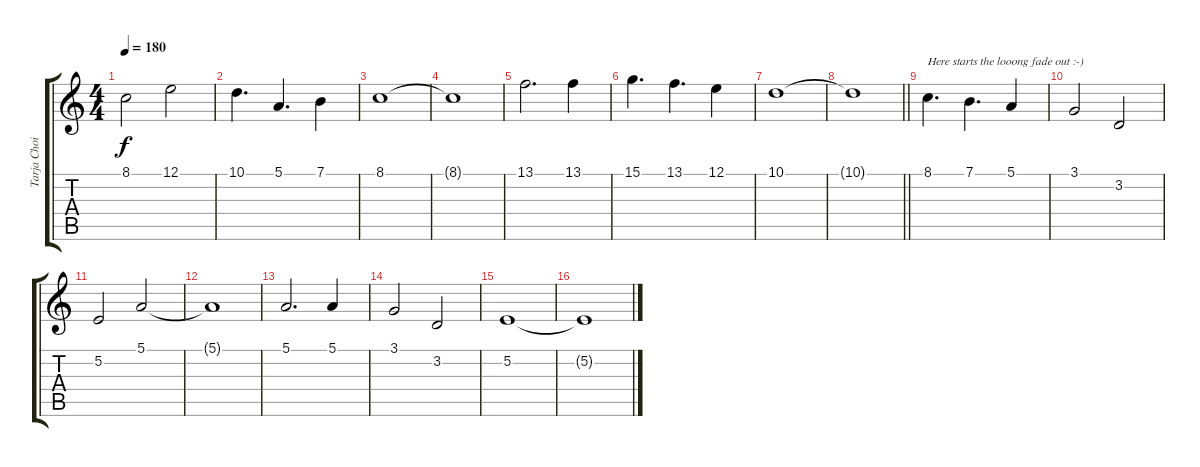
\track ("Tarja Choir" "Tarja Choi") {instrument pad4choir}
\staff {score tabs}
\tuning (E4 B3 G3 D3 A2 E2) {hide}
\ts (4 4)
\tempo 180
\clef g2
\ks c
8.1.2{dy f} 12.1.2 |
10.1.4{d} 5.1.4{d} 7.1.4 |
8.1.1 |
8.1{t}.1 |
13.1.2{d} 13.1.4 |
15.1.4{d} 13.1.4{d} 12.1.4 |
10.1.1 |
\barLineRight lightlight
10.1{t}.1 |
8.1.4{d txt "Here starts the looong fade out :-)"} 7.1.4{d} 5.1.4 |
3.1.2 3.2.2 |
5.2.2 5.1.2 |
5.1{t}.1 |
5.1.2{d} 5.1.4 |
3.1.2 3.2.2 |
5.2.1 |
5.2{t}.1
